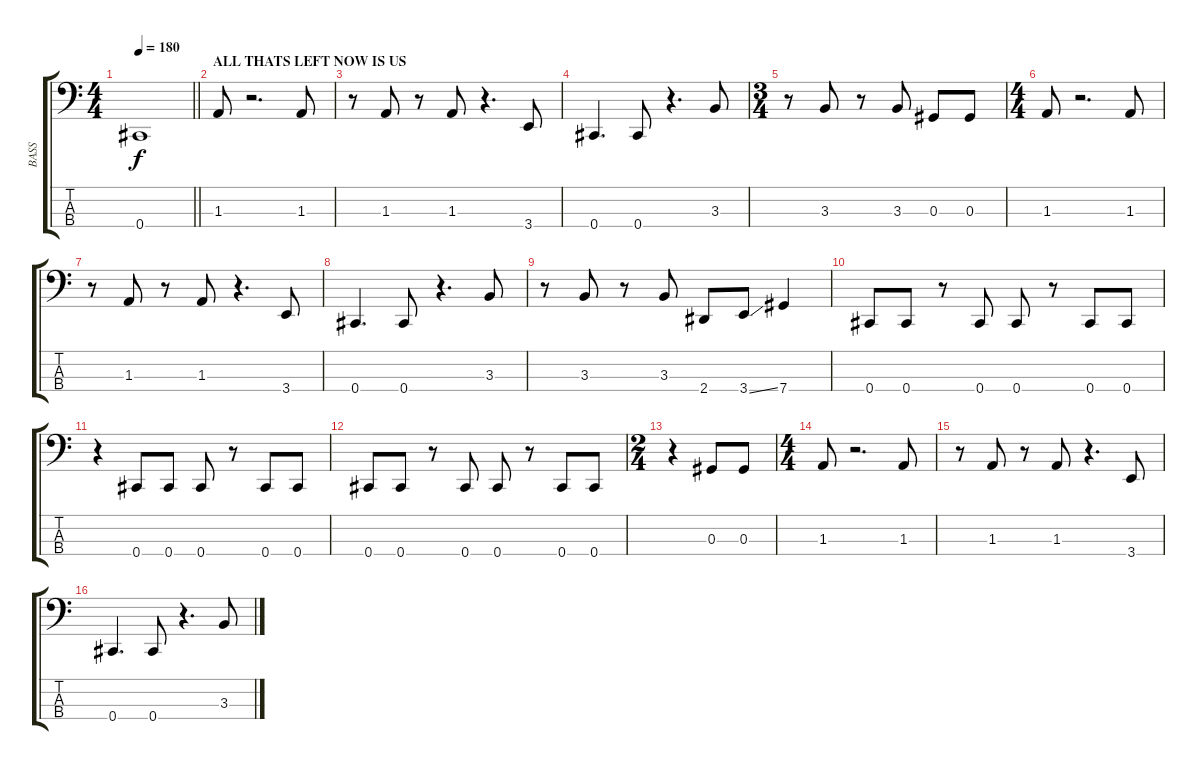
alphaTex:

\track ("BASS" "BASS") {instrument electricbassfinger}
\staff {score tabs}
\tuning (Gb2 Db2 Ab1 Db1) {hide}
\ts (4 4)
\tempo 180
\clef f4
\barLineRight lightlight
\ks c
0.4{t}.1{dy f} |
\section ("" "ALL THATS LEFT NOW IS US")
1.3.8 r.2{d} 1.3.8 |
r.8 1.3.8 r.8 1.3.8 r.4{d} 3.4.8 |
0.4.4{d} 0.4.8 r.4{d} 3.3.8 |
\ts (3 4)
r.8 3.3.8 r.8 3.3.8 0.3.8 0.3.8 |
\ts (4 4)
1.3.8 r.2{d} 1.3.8 |
r.8 1.3.8 r.8 1.3.8 r.4{d} 3.4.8 |
0.4.4{d} 0.4.8 r.4{d} 3.3.8 |
r.8 3.3.8 r.8 3.3.8 2.4.8 3.4{ss}.8 7.4.4 |
0.4.8 0.4.8 r.8 0.4.8 0.4.8 r.8 0.4.8 0.4.8 |
r.4 0.4.8 0.4.8 0.4.8 r.8 0.4.8 0.4.8 |
0.4.8 0.4.8 r.8 0.4.8 0.4.8 r.8 0.4.8 0.4.8 |
\ts (2 4)
r.4 0.3.8 0.3.8 |
\ts (4 4)
1.3.8 r.2{d} 1.3.8 |
r.8 1.3.8 r.8 1.3.8 r.4{d} 3.4.8 |
0.4.4{d} 0.4.8 r.4{d} 3.3.8
